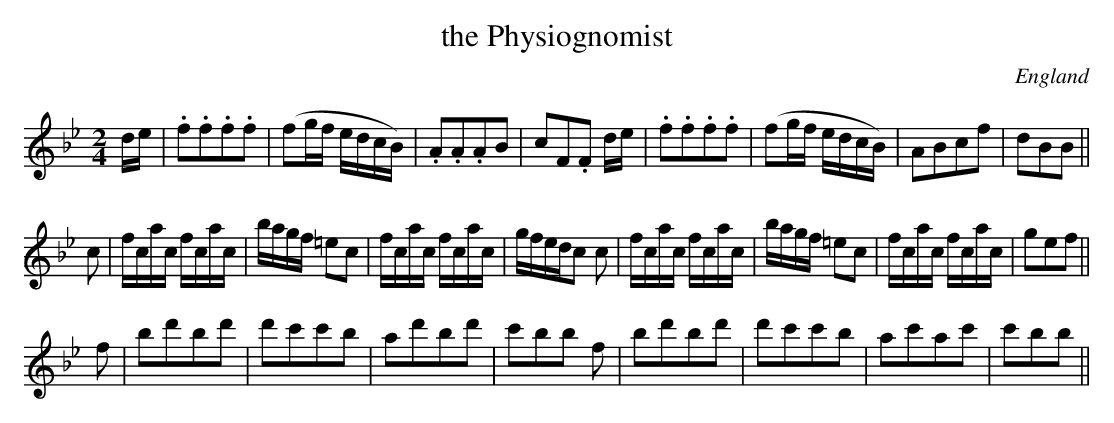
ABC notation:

X:1
T:the Physiognomist
L:1/16
M:2/4
O:England
K:Bb
de | \
.f2.f2.f2.f2 | (f2gf edcB) | .A2.A2.A2B2 | c2F2.F2 de | \
.f2.f2.f2.f2 | (f2gf edcB) | A2B2c2f2    | d2B2B2 ||
c2 |\
fcac fcac | bagf =e2c2 | fcac fcac | gfedc2 c2 | \
fcac fcac | bagf =e2c2 | fcac fcac | g2e2f2 ||
f2 |\
b2d'2b2d'2 | d'2c'2c'2b2 | a2d'2b2d'2 | c'2b2b2 f2 |\
b2d'2b2d'2 | d'2c'2c'2b2 | a2c'2a2c'2 | c'2b2b2 ||
